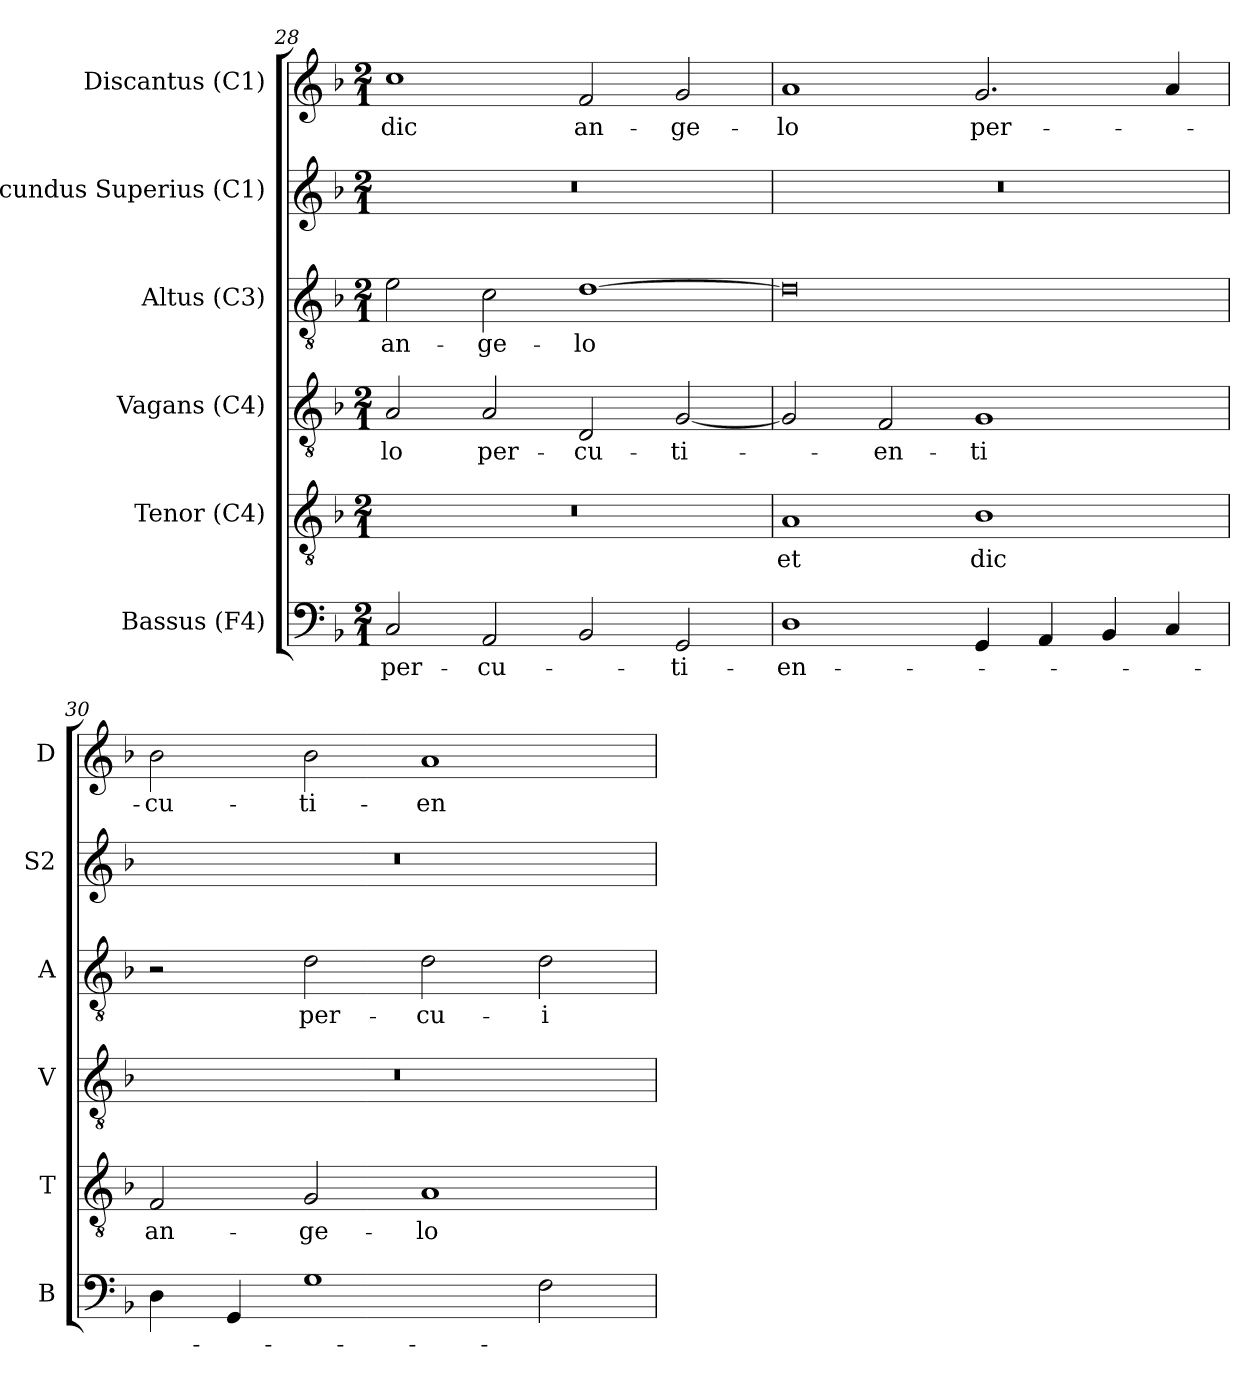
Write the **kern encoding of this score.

**kern	**text	**kern	**text	**kern	**text	**kern	**text	**kern	**kern	**text
*part6	*part6	*part5	*part5	*part4	*part4	*part3	*part3	*part2	*part1	*part1
*staff6	*staff6	*staff5	*staff5	*staff4	*staff4	*staff3	*staff3	*staff2	*staff1	*staff1
*I"Bassus (F4)	*	*I"Tenor (C4)	*	*I"Vagans (C4)	*	*I"Altus (C3)	*	*I"Secundus Superius (C1)	*I"Discantus (C1)	*
*I'B	*	*I'T	*	*I'V	*	*I'A	*	*I'S2	*I'D	*
*clefF4	*	*clefGv2	*	*clefGv2	*	*clefGv2	*	*clefG2	*clefG2	*
*	*	*	*	*ITrd7c12	*	*	*	*	*	*
*k[b-]	*	*k[b-]	*	*k[b-]	*	*k[b-]	*	*k[b-]	*k[b-]	*
*F:	*	*F:	*	*F:	*	*F:	*	*F:	*F:	*
*M2/1	*	*M2/1	*	*M2/1	*	*M2/1	*	*M2/1	*M2/1	*
=28	=28	=28	=28	=28	=28	=28	=28	=28	=28	=28
!	!LO:LY:b:color=#000000	!LO:N:vis=1	!	!	!	!	!	!	!	!
!	!	!	!	!	!LO:LY:b:color=#000000	!	!	!	!	!
!	!	!	!	!	!	!	!LO:LY:b:color=#000000	!LO:N:vis=1	!	!
!	!	!	!	!	!	!	!	!	!	!LO:LY:b:color=#000000
2Ci/	per-	0r	.	2AAi/	-lo	2ei\	an-	0r	1cci	dic
!	!LO:LY:b:color=#000000	!	!	!	!	!	!	!	!	!
!	!	!	!	!	!LO:LY:b:color=#000000	!	!	!	!	!
!	!	!	!	!	!	!	!LO:LY:b:color=#000000	!	!	!
2AAi/	-cu-	.	.	2AAi/	per-	2ci\	-ge-	.	.	.
!	!	!	!	!	!LO:LY:b:color=#000000	!	!	!	!	!
!	!	!	!	!	!	!	!LO:LY:b:color=#000000	!	!	!
!	!	!	!	!	!	!	!	!	!	!LO:LY:b:color=#000000
2BB-i/	.	.	.	2DDi/	-cu-	[1di	-lo	.	2fi/	an-
!	!LO:LY:b:color=#000000	!	!	!	!	!	!	!	!	!
!	!	!	!	!	!LO:LY:b:color=#000000	!	!	!	!	!
!	!	!	!	!	!	!	!	!	!	!LO:LY:b:color=#000000
2GGi/	-ti-	.	.	[2GGi/	-ti-	.	.	.	2gi/	-ge-
=29	=29	=29	=29	=29	=29	=29	=29	=29	=29	=29
!	!LO:LY:b:color=#000000	!	!	!	!	!	!	!	!	!
!	!	!	!LO:LY:b:color=#000000	!	!	!	!	!LO:N:vis=1	!	!
!	!	!	!	!	!	!	!	!	!	!LO:LY:b:color=#000000
1Di	-en-	1Ai	et	2GGi/]	.	0di]	.	0r	1ai	-lo
!	!	!	!	!	!LO:LY:b:color=#000000	!	!	!	!	!
.	.	.	.	2FFi/	-en-	.	.	.	.	.
!	!	!	!LO:LY:b:color=#000000	!	!	!	!	!	!	!
!	!	!	!	!	!LO:LY:b:color=#000000	!	!	!	!	!
!	!	!	!	!	!	!	!	!	!	!LO:LY:b:color=#000000
4GGi/	.	1B-i	dic	1GGi	-ti	.	.	.	2.gi/	per-
4AAi/	.	.	.	.	.	.	.	.	.	.
4BB-i/	.	.	.	.	.	.	.	.	.	.
4Ci/	.	.	.	.	.	.	.	.	4ai/	.
=30	=30	=30	=30	=30	=30	=30	=30	=30	=30	=30
!	!	!	!LO:LY:b:color=#000000	!LO:N:vis=1	!	!	!	!LO:N:vis=1	!	!
!	!	!	!	!	!	!	!	!	!	!LO:LY:b:color=#000000
4Di\	.	2Fi/	an-	0r	.	2r	.	0r	2b-i\	-cu-
4GGi/	.	.	.	.	.	.	.	.	.	.
!	!	!	!LO:LY:b:color=#000000	!	!	!	!	!	!	!
!	!	!	!	!	!	!	!LO:LY:b:color=#000000	!	!	!
!	!	!	!	!	!	!	!	!	!	!LO:LY:b:color=#000000
1Gi	.	2Gi/	-ge-	.	.	2di\	per-	.	2b-i\	-ti-
!	!	!	!LO:LY:b:color=#000000	!	!	!	!	!	!	!
!	!	!	!	!	!	!	!LO:LY:b:color=#000000	!	!	!
!	!	!	!	!	!	!	!	!	!	!LO:LY:b:color=#000000
.	.	1Ai	-lo	.	.	2di\	-cu-	.	1ai	-en-
!	!	!	!	!	!	!	!LO:LY:b:color=#000000	!	!	!
2Fi\	.	.	.	.	.	2di\	-i-	.	.	.
=	=	=	=	=	=	=	=	=	=	=
*-	*-	*-	*-	*-	*-	*-	*-	*-	*-	*-
